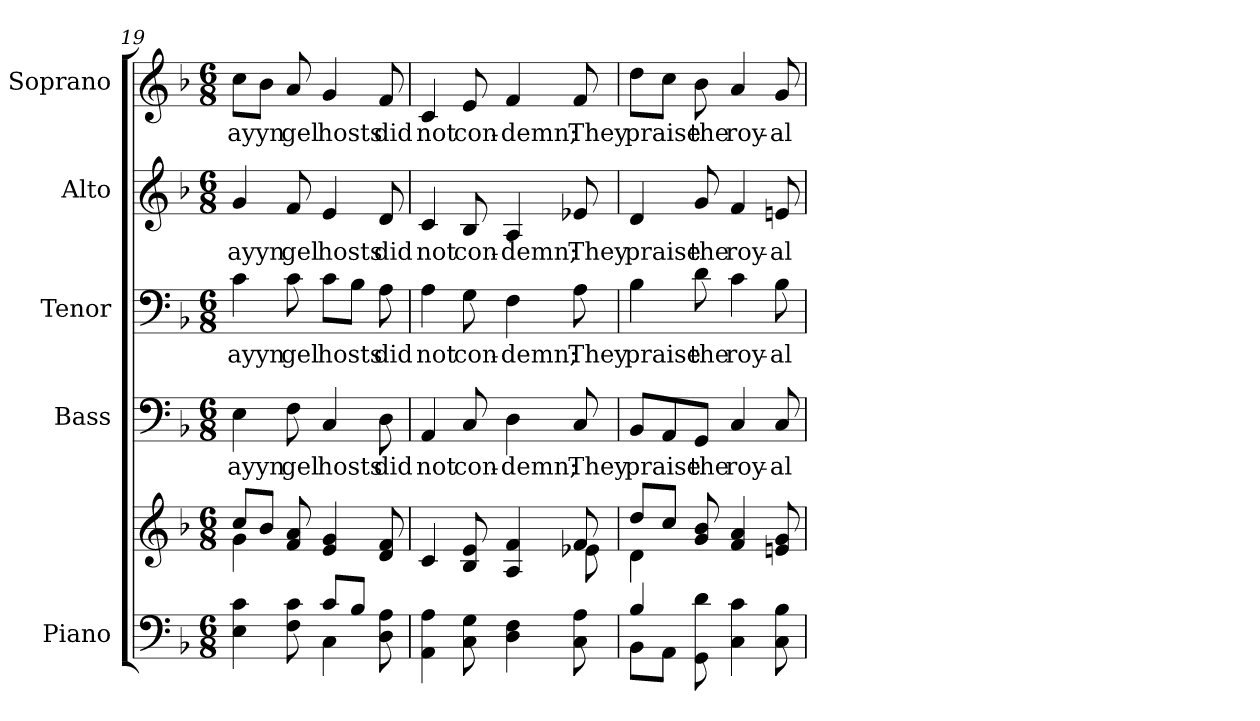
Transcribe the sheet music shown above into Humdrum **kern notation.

**kern	**kern	**kern	**text	**kern	**text	**kern	**text	**kern	**text
*part5	*part5	*part4	*part4	*part3	*part3	*part2	*part2	*part1	*part1
*staff6	*staff5	*staff4	*staff4	*staff3	*staff3	*staff2	*staff2	*staff1	*staff1
*I"Piano	*	*I"Bass	*	*I"Tenor	*	*I"Alto	*	*I"Soprano	*
*I'Pno.	*	*I'B.	*	*I'T.	*	*I'A.	*	*I'S.	*
*clefF4	*clefG2	*clefF4	*	*clefF4	*	*clefG2	*	*clefG2	*
*k[b-]	*k[b-]	*k[b-]	*	*k[b-]	*	*k[b-]	*	*k[b-]	*
*F:	*F:	*F:	*	*F:	*	*F:	*	*F:	*
*M6/8	*M6/8	*M6/8	*	*M6/8	*	*M6/8	*	*M6/8	*
=19	=19	=19	=19	=19	=19	=19	=19	=19	=19
*^	*^	*	*	*	*	*	*	*	*
!	!	!	!	!	!LO:LY:b:color=#000000	!	!	!	!	!	!
!	!	!	!	!	!	!	!LO:LY:b:color=#000000	!	!	!	!
!	!	!	!	!	!	!	!	!	!LO:LY:b:color=#000000	!	!
!	!	!	!	!	!	!	!	!	!	!	!LO:LY:b:color=#000000
4Ei\ 4ci	4.ryy	8cci/L	4gi\	4Ei\	ayyn	4ci\	ayyn	4gi/	ayyn	8cci\L	ayyn
.	.	8b-i/J	.	.	.	.	.	.	.	8b-i\J	.
!	!	!	!	!	!LO:LY:b:color=#000000	!	!	!	!	!	!
!	!	!	!	!	!	!	!LO:LY:b:color=#000000	!	!	!	!
!	!	!	!	!	!	!	!	!	!LO:LY:b:color=#000000	!	!
!	!	!	!	!	!	!	!	!	!	!	!LO:LY:b:color=#000000
8Fi\ 8ci	.	8fi/ 8ai	8ryy	8Fi\	gel	8ci\	gel	8fi/	gel	8ai/	gel
!	!	!	!	!	!LO:LY:b:color=#000000	!	!	!	!	!	!
!	!	!	!	!	!	!	!LO:LY:b:color=#000000	!	!	!	!
!	!	!	!	!	!	!	!	!	!LO:LY:b:color=#000000	!	!
!	!	!	!	!	!	!	!	!	!	!	!LO:LY:b:color=#000000
8ci/L	4Ci\	4ei/ 4gi	4.ryy	4Ci/	hosts	8ci\L	hosts	4ei/	hosts	4gi/	hosts
8B-i/J	.	.	.	.	.	8B-i\J	.	.	.	.	.
!	!	!	!	!	!LO:LY:b:color=#000000	!	!	!	!	!	!
!	!	!	!	!	!	!	!LO:LY:b:color=#000000	!	!	!	!
!	!	!	!	!	!	!	!	!	!LO:LY:b:color=#000000	!	!
!	!	!	!	!	!	!	!	!	!	!	!LO:LY:b:color=#000000
8Di\ 8Ai	8ryy	8di/ 8fi	.	8Di\	did	8Ai\	did	8di/	did	8fi/	did
*v	*v	*	*	*	*	*	*	*	*	*	*
!!LO:PB:g=z
=20	=20	=20	=20	=20	=20	=20	=20	=20	=20	=20
*^	*	*	*	*	*	*	*	*	*	*
!	!	!	!	!	!LO:LY:b:color=#000000	!	!	!	!	!	!
*v	*v	*	*	*	*	*	*	*	*	*	*
*^	*	*	*	*	*	*	*	*	*	*
!	!	!	!	!	!	!	!LO:LY:b:color=#000000	!	!	!	!
*v	*v	*	*	*	*	*	*	*	*	*	*
*^	*	*	*	*	*	*	*	*	*	*
!	!	!	!	!	!	!	!	!	!LO:LY:b:color=#000000	!	!
*v	*v	*	*	*	*	*	*	*	*	*	*
*^	*	*	*	*	*	*	*	*	*	*
!	!	!	!	!	!	!	!	!	!	!	!LO:LY:b:color=#000000
*v	*v	*	*	*	*	*	*	*	*	*	*
4AAi\ 4Ai	4ci/	4.ryy	4AAi/	not	4Ai\	not	4ci/	not	4ci/	not
!	!	!	!	!LO:LY:b:color=#000000	!	!	!	!	!	!
!	!	!	!	!	!	!LO:LY:b:color=#000000	!	!	!	!
!	!	!	!	!	!	!	!	!LO:LY:b:color=#000000	!	!
!	!	!	!	!	!	!	!	!	!	!LO:LY:b:color=#000000
8Ci\ 8Gi	8B-i/ 8ei	.	8Ci/	con-	8Gi\	con-	8B-i/	con-	8ei/	con-
!	!	!	!	!LO:LY:b:color=#000000	!	!	!	!	!	!
!	!	!	!	!	!	!LO:LY:b:color=#000000	!	!	!	!
!	!	!	!	!	!	!	!	!LO:LY:b:color=#000000	!	!
!	!	!	!	!	!	!	!	!	!	!LO:LY:b:color=#000000
4Di\ 4Fi	4Ai/ 4fi	8ryy	4Di\	-demn;	4Fi\	-demn;	4Ai/	-demn;	4fi/	-demn;
.	.	8ryy	.	.	.	.	.	.	.	.
!	!	!	!	!LO:LY:b:color=#000000	!	!	!	!	!	!
!	!	!	!	!	!	!LO:LY:b:color=#000000	!	!	!	!
!	!	!	!	!	!	!	!	!LO:LY:b:color=#000000	!	!
!	!	!	!	!	!	!	!	!	!	!LO:LY:b:color=#000000
8Ci\ 8Ai	8fi/	8e-Xi\	8Ci/	They	8Ai\	They	8e-Xi/	They	8fi/	They
=21	=21	=21	=21	=21	=21	=21	=21	=21	=21	=21
*^	*	*	*	*	*	*	*	*	*	*
!	!	!	!	!	!LO:LY:b:color=#000000	!	!	!	!	!	!
!	!	!	!	!	!	!	!LO:LY:b:color=#000000	!	!	!	!
!	!	!	!	!	!	!	!	!	!LO:LY:b:color=#000000	!	!
!	!	!	!	!	!	!	!	!	!	!	!LO:LY:b:color=#000000
4B-i/	8BB-i\L	8ddi/L	4di\	8BB-i/L	praise	4B-i\	praise	4di/	praise	8ddi\L	praise
.	8AAi\J	8cci/J	.	8AAi/	.	.	.	.	.	8cci\J	.
!	!	!	!	!	!LO:LY:b:color=#000000	!	!	!	!	!	!
!	!	!	!	!	!	!	!LO:LY:b:color=#000000	!	!	!	!
!	!	!	!	!	!	!	!	!	!LO:LY:b:color=#000000	!	!
!	!	!	!	!	!	!	!	!	!	!	!LO:LY:b:color=#000000
8GGi\ 8di	8ryy	8gi/ 8b-i	8ryy	8GGi/J	the	8di\	the	8gi/	the	8b-i\	the
!	!	!	!	!	!LO:LY:b:color=#000000	!	!	!	!	!	!
!	!	!	!	!	!	!	!LO:LY:b:color=#000000	!	!	!	!
!	!	!	!	!	!	!	!	!	!LO:LY:b:color=#000000	!	!
!	!	!	!	!	!	!	!	!	!	!	!LO:LY:b:color=#000000
4Ci\ 4ci	4.ryy	4fi/ 4ai	4.ryy	4Ci/	roy-	4ci\	roy-	4fi/	roy-	4ai/	roy-
!	!	!	!	!	!LO:LY:b:color=#000000	!	!	!	!	!	!
!	!	!	!	!	!	!	!LO:LY:b:color=#000000	!	!	!	!
!	!	!	!	!	!	!	!	!	!LO:LY:b:color=#000000	!	!
!	!	!	!	!	!	!	!	!	!	!	!LO:LY:b:color=#000000
8Ci\ 8B-i	.	8eni/ 8gi	.	8Ci/	-al	8B-i\	-al	8eni/	-al	8gi/	-al
*v	*v	*	*	*	*	*	*	*	*	*	*
*	*v	*v	*	*	*	*	*	*	*	*
=	=	=	=	=	=	=	=	=	=
*-	*-	*-	*-	*-	*-	*-	*-	*-	*-
